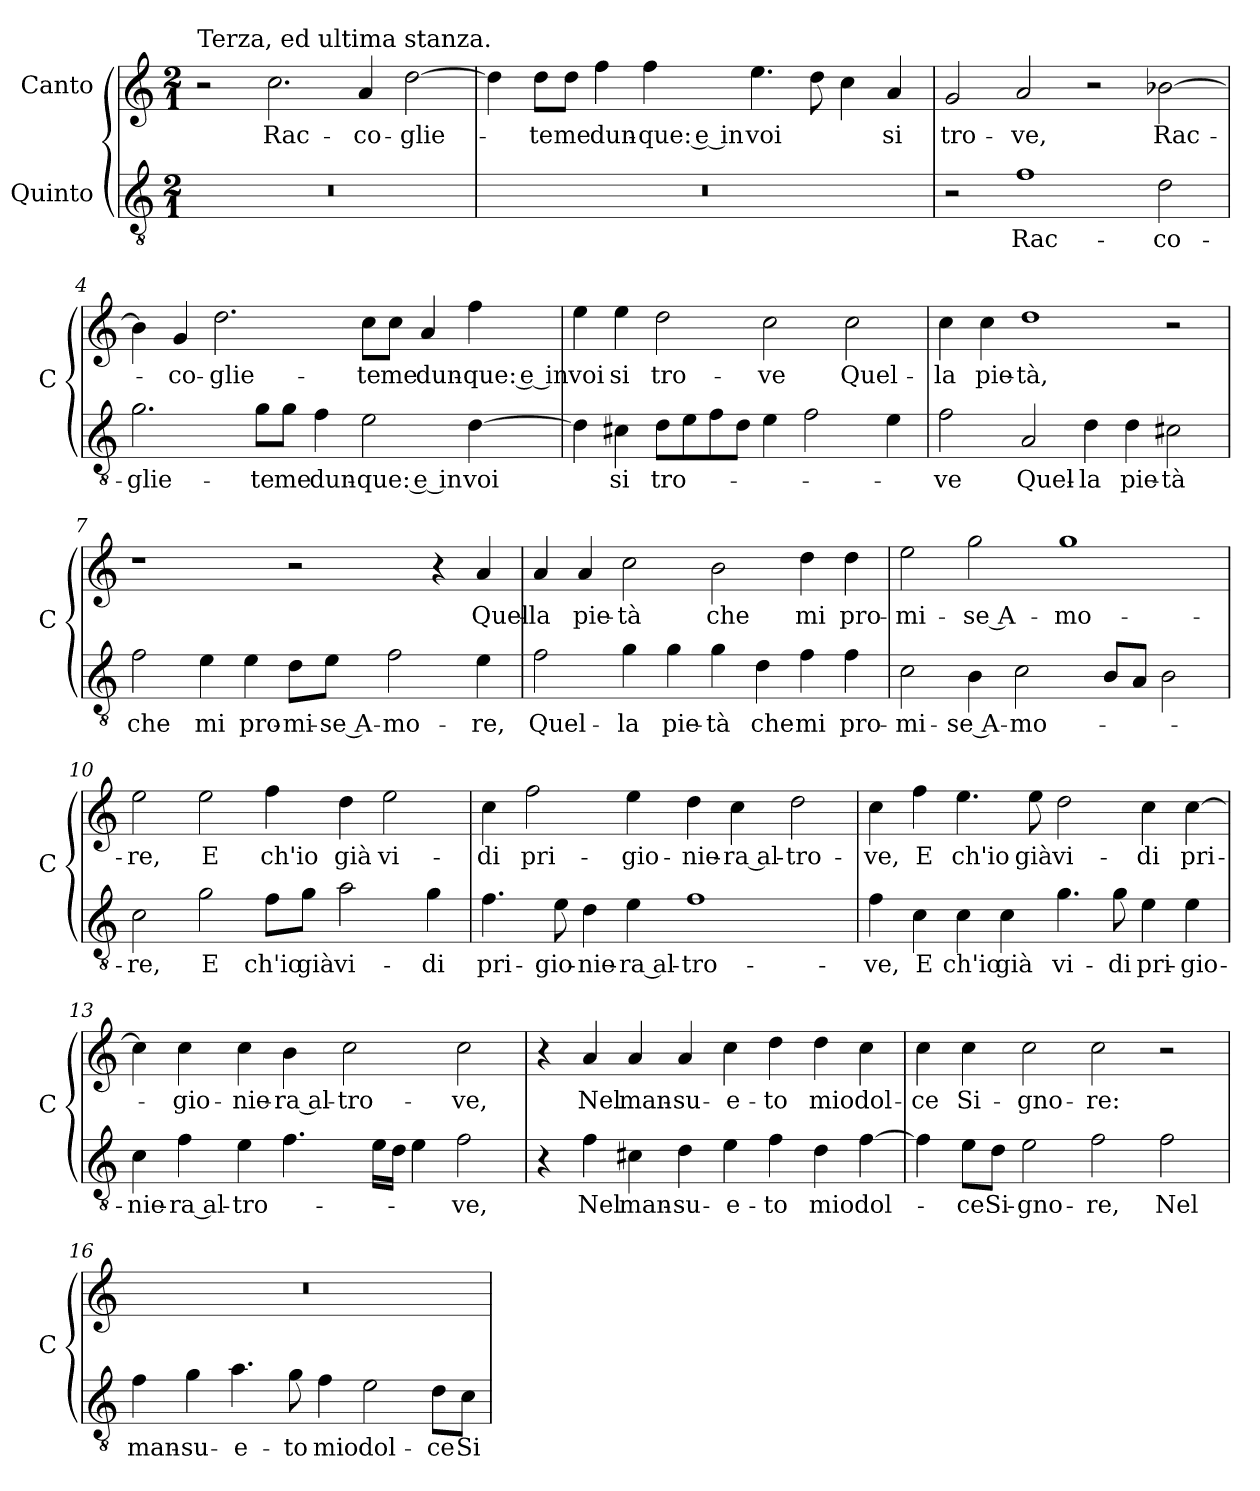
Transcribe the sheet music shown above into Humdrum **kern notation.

**kern	**text	**kern	**text
*part2	*part2	*part1	*part1
*staff2	*staff2	*staff1	*staff1
*I"Quinto	*	*I"Canto	*
*	*	*I'C	*
*clefGv2	*	*clefG2	*
*k[]	*	*k[]	*
*C:	*	*C:	*
*M2/1	*	*M2/1	*
=1	=1	=1	=1
!	!	!LO:TX:a:t=Terza, ed ultima stanza.	!
0r	.	2r	.
.	.	2.cc	Rac-
.	.	4a	-co-
.	.	[2dd	-glie-
=2	=2	=2	=2
0r	.	4dd]	.
.	.	8ddL	-te
.	.	8ddJ	me
.	.	4ff	dun-
.	.	4ff	-que: e in
.	.	4.ee	voi
.	.	8dd	.
.	.	4cc	.
.	.	4a	si
=3	=3	=3	=3
2r	.	2g	tro-
1f	Rac-	2a	-ve,
.	.	2r	.
2d	-co-	[2b-X	Rac-
=4	=4	=4	=4
2.g	-glie-	4b-]	.
.	.	4g	-co-
.	.	2.dd	-glie-
8gL	-te	.	.
8gJ	me	.	.
4f	dun-	.	.
2e	-que: e in	8ccL	-te
.	.	8ccJ	me
.	.	4a	dun-
[4d	voi	4ff	-que: e in
=5	=5	=5	=5
4d]	.	4ee	voi
4c#X	si	4ee	si
8dL	tro-	2dd	tro-
8e	.	.	.
8f	.	.	.
8dJ	.	.	.
4e	.	2cc	-ve
2f	.	.	.
.	.	2cc	Quel-
4e	.	.	.
=6	=6	=6	=6
2f	-ve	4cc	-la
.	.	4cc	pie-
2A	Quel-	1dd	-tà,
4d	-la	.	.
4d	pie-	.	.
2c#X	-tà	2r	.
=7	=7	=7	=7
2f	che	1r	.
4e	mi	.	.
4e	pro-	.	.
8dL	-mi-	2r	.
8eJ	-se A-	.	.
2f	-mo-	.	.
.	.	4r	.
4e	-re,	4a	Quel-
=8	=8	=8	=8
2f	Quel-	4a	-la
.	.	4a	pie-
4g	-la	2cc	-tà
4g	pie-	.	.
4g	-tà	2b	che
4d	che	.	.
4f	mi	4dd	mi
4f	pro-	4dd	pro-
=9	=9	=9	=9
2c	-mi-	2ee	-mi-
4B	-se A-	2gg	-se A-
2c	-mo-	.	.
.	.	1gg	-mo-
8BL	.	.	.
8AJ	.	.	.
2B	.	.	.
=10	=10	=10	=10
2c	-re,	2ee	-re,
2g	E	2ee	E
8fL	ch'io	4ff	ch'io
8gJ	già	.	.
2a	vi-	4dd	già
.	.	2ee	vi-
4g	-di	.	.
=11	=11	=11	=11
4.f	pri-	4cc	-di
.	.	2ff	pri-
8e	-gio-	.	.
4d	-nie-	.	.
4e	-ra al-	4ee	-gio-
1f	-tro-	4dd	-nie-
.	.	4cc	-ra al-
.	.	2dd	-tro-
=12	=12	=12	=12
4f	-ve,	4cc	-ve,
4c	E	4ff	E
4c	ch'io	4.ee	ch'io
4c	già	.	.
.	.	8ee	già
4.g	vi-	2dd	vi-
8g	-di	.	.
4e	pri-	4cc	-di
4e	-gio-	[4cc	pri-
=13	=13	=13	=13
4c	-nie-	4cc]	.
4f	-ra al-	4cc	-gio-
4e	-tro-	4cc	-nie-
4.f	.	4b	-ra al-
.	.	2cc	-tro-
16eLL	.	.	.
16dJJ	.	.	.
4e	.	.	.
2f	-ve,	2cc	-ve,
=14	=14	=14	=14
4r	.	4r	.
4f	Nel	4a	Nel
4c#X	man-	4a	man-
4d	-su-	4a	-su-
4e	-e-	4cc	-e-
4f	-to	4dd	-to
4d	mio	4dd	mio
[4f	dol-	4cc	dol-
=15	=15	=15	=15
4f]	.	4cc	-ce
8eL	-ce	4cc	Si-
8dJ	Si-	.	.
2e	-gno-	2cc	-gno-
2f	-re,	2cc	-re:
2f	Nel	2r	.
=16	=16	=16	=16
4f	man-	0r	.
4g	-su-	.	.
4.a	-e-	.	.
8g	-to	.	.
4f	mio	.	.
2e	dol-	.	.
8dL	-ce	.	.
8cJ	Si-	.	.
=	=	=	=
*-	*-	*-	*-
